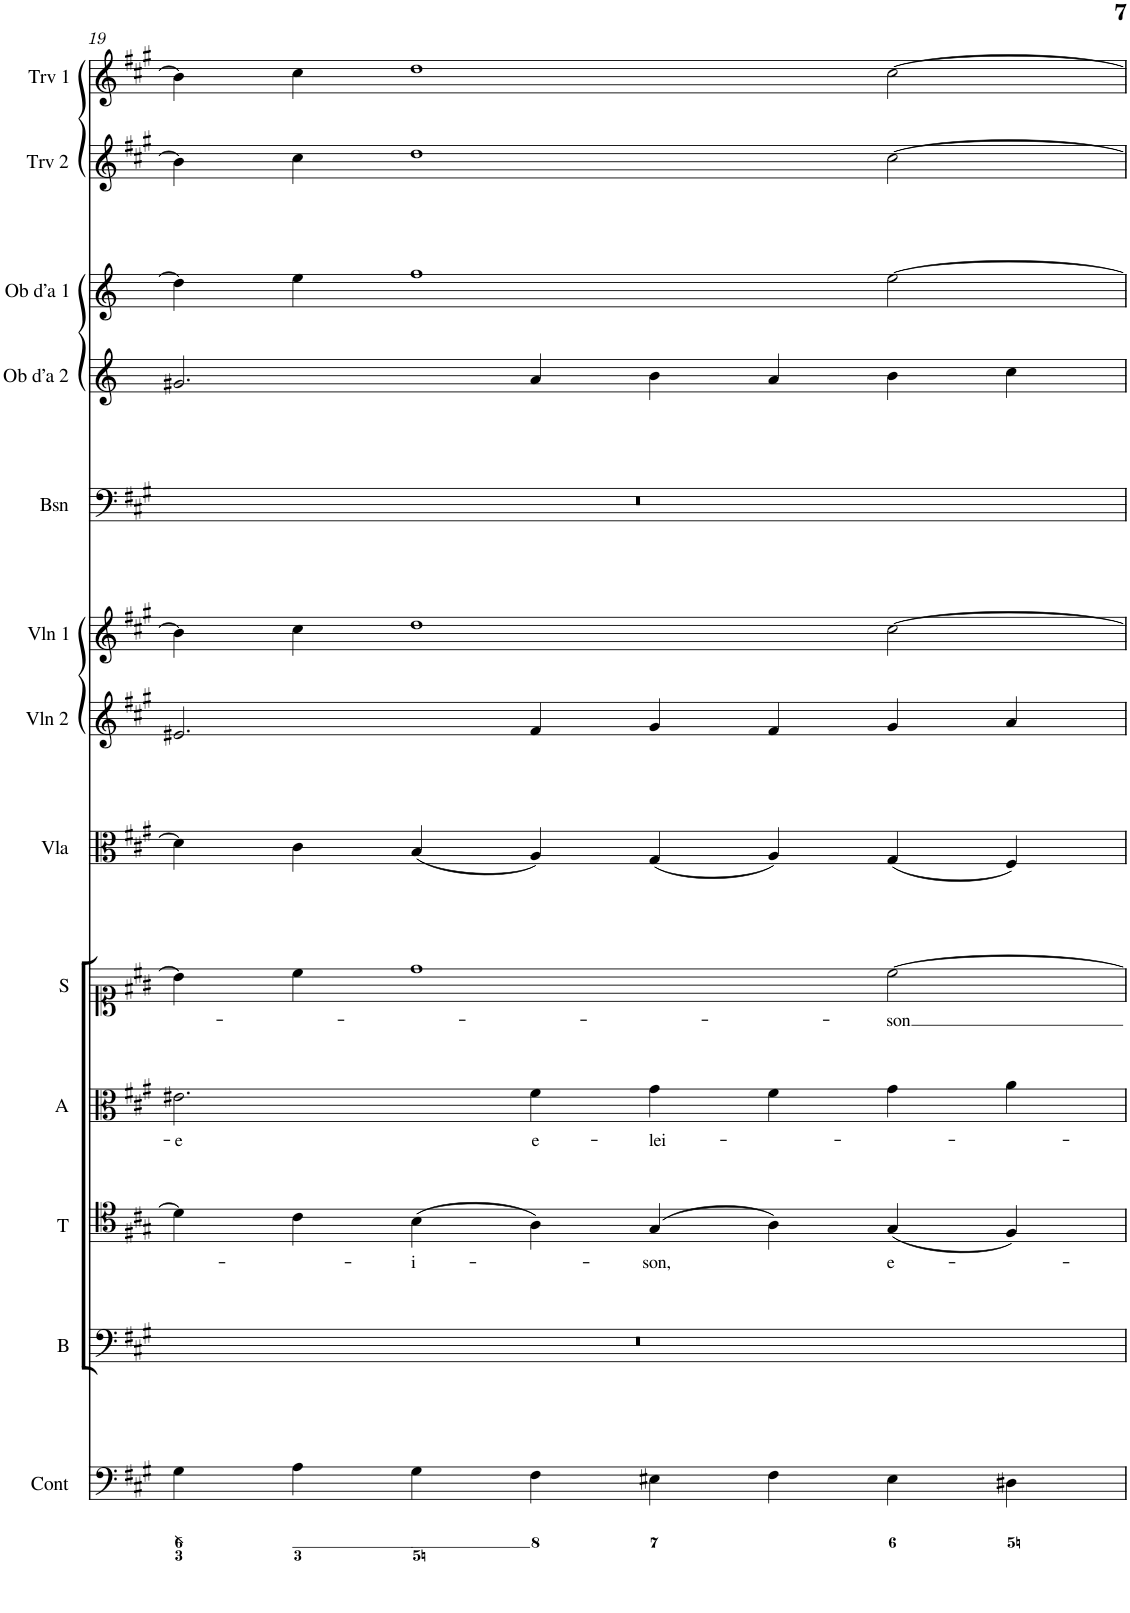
**kern	**kern	**kern	**text	**kern	**text	**kern	**text	**kern	**kern	**kern	**kern	**kern	**kern	**kern	**kern
*part13	*part12	*part11	*part11	*part10	*part10	*part9	*part9	*part8	*part7	*part6	*part5	*part4	*part3	*part2	*part1
*staff13	*staff12	*staff11	*staff11	*staff10	*staff10	*staff9	*staff9	*staff8	*staff7	*staff6	*staff5	*staff4	*staff3	*staff2	*staff1
*I"Continuo	*I"Bass	*I"Tenor	*	*I"Alto	*	*I"Soprano	*	*I"Viola	*I"Violin 2	*I"Violin 1	*I"Bassoon	*I"Oboe d’amore 2	*I"Oboe d’amore 1	*I"Traverso 2	*I"Traverso 1
*I'Cont	*I'B	*I'T	*	*I'A	*	*I'S	*	*I'Vla	*I'Vln 2	*I'Vln 1	*I'Bsn	*I'Ob d’a 2	*I'Ob d’a 1	*I'Trv 2	*I'Trv 1
!!LO:PB:g=z
*clefF4	*clefF4	*clefC4	*	*clefC3	*	*clefC1	*	*clefC3	*clefG2	*clefG2	*clefF4	*clefG2	*clefG2	*clefG2	*clefG2
*	*	*	*	*	*	*	*	*	*	*	*	*Trd2c3	*Trd2c3	*	*
*k[f#c#g#]	*k[f#c#g#]	*k[f#c#g#]	*	*k[f#c#g#]	*	*k[f#c#g#]	*	*k[f#c#g#]	*k[f#c#g#]	*k[f#c#g#]	*k[f#c#g#]	*k[]	*k[]	*k[f#c#g#]	*k[f#c#g#]
*M4/2	*M4/2	*M4/2	*	*M4/2	*	*M4/2	*	*M4/2	*M4/2	*M4/2	*M4/2	*M4/2	*M4/2	*M4/2	*M4/2
*met(c|)	*met(c|)	*met(c|)	*	*met(c|)	*	*met(c|)	*	*met(c|)	*met(c|)	*met(c|)	*met(c|)	*met(c|)	*met(c|)	*met(c|)	*met(c|)
=19	=19	=19	=19	=19	=19	=19	=19	=19	=19	=19	=19	=19	=19	=19	=19
!	!	!	!	!	!LO:LY:b	!	!	!	!	!	!	!	!	!	!
4G#\	0r	4d\]	.	2.e#X\	-e	4b\]	.	4d\]	2.e#X/	4b\]	0r	2.g#X/	4dd\]	4b\]	4b\]
4A\	.	4c#\	.	.	.	4cc#\	.	4c#\	.	4cc#\	.	.	4ee\	4cc#\	4cc#\
!	!	!	!LO:LY:b	!	!	!	!	!	!	!	!	!	!	!	!
4G#\	.	(4B\	-i-	.	.	1dd	.	(4B/	.	1dd	.	.	1ff	1dd	1dd
!	!	!	!	!	!LO:LY:b	!	!	!	!	!	!	!	!	!	!
4F#\	.	4A\)	.	4f#\	e-	.	.	4A/)	4f#/	.	.	4a/	.	.	.
!	!	!	!LO:LY:b	!	!LO:LY:b	!	!	!	!	!	!	!	!	!	!
4E#X\	.	(4G#/	-son,	4g#\	-lei-	.	.	(4G#/	4g#/	.	.	4b\	.	.	.
4F#\	.	4A\)	.	4f#\	.	.	.	4A/)	4f#/	.	.	4a/	.	.	.
!	!	!	!LO:LY:b	!	!	!	!LO:LY:b	!	!	!	!	!	!	!	!
4E#\	.	(4G#/	e-	4g#\	.	[2cc#\	-son	(4G#/	4g#/	[2cc#\	.	4b\	[2ee\	[2cc#\	[2cc#\
4D#X\	.	4F#/)	.	4a\	.	.	.	4F#/)	4a/	.	.	4cc\	.	.	.
=	=	=	=	=	=	=	=	=	=	=	=	=	=	=	=
*-	*-	*-	*-	*-	*-	*-	*-	*-	*-	*-	*-	*-	*-	*-	*-
